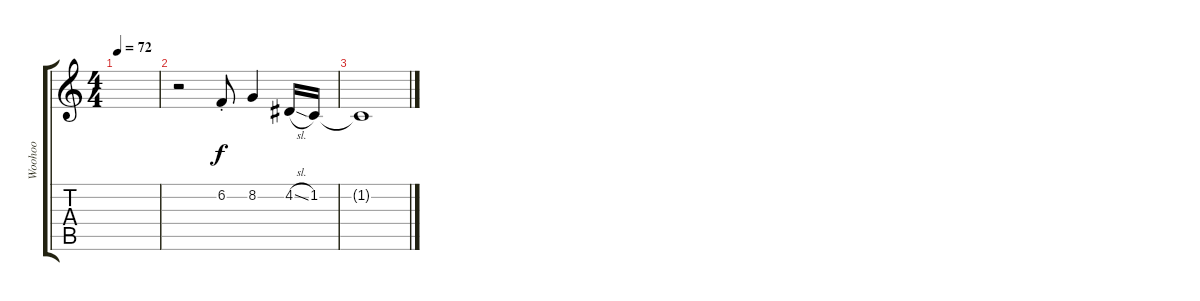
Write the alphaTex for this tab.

\track ("Woohoo" "Woohoo") {instrument voiceoohs}
\staff {score tabs}
\tuning (E4 B3 G3 D3 A2 E2) {hide}
\ts (4 4)
\tempo 72
\clef g2
\ks c
|
r.2 6.2{st}.8{volume 10} 8.2.4 4.2{sl}.16 1.2.16 |
1.2{t}.1{volume 4}
